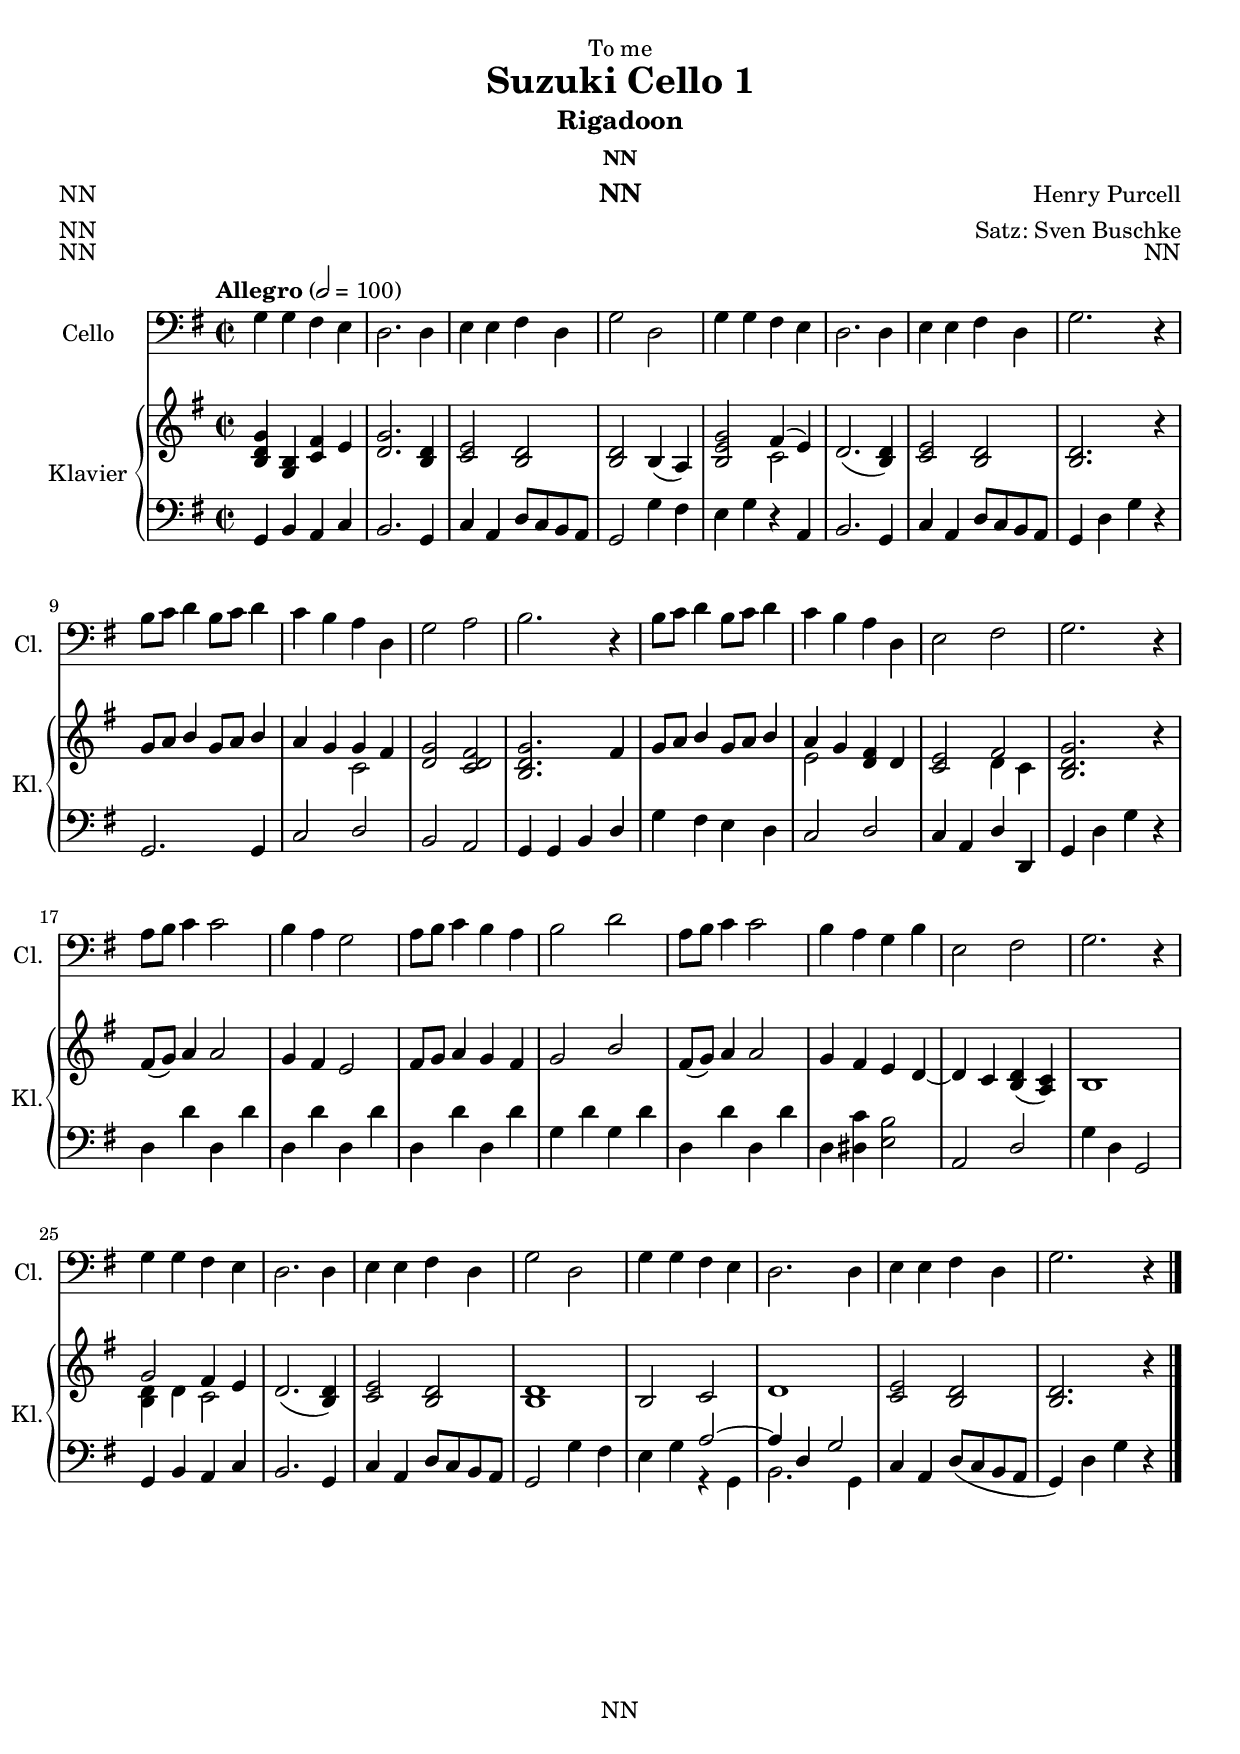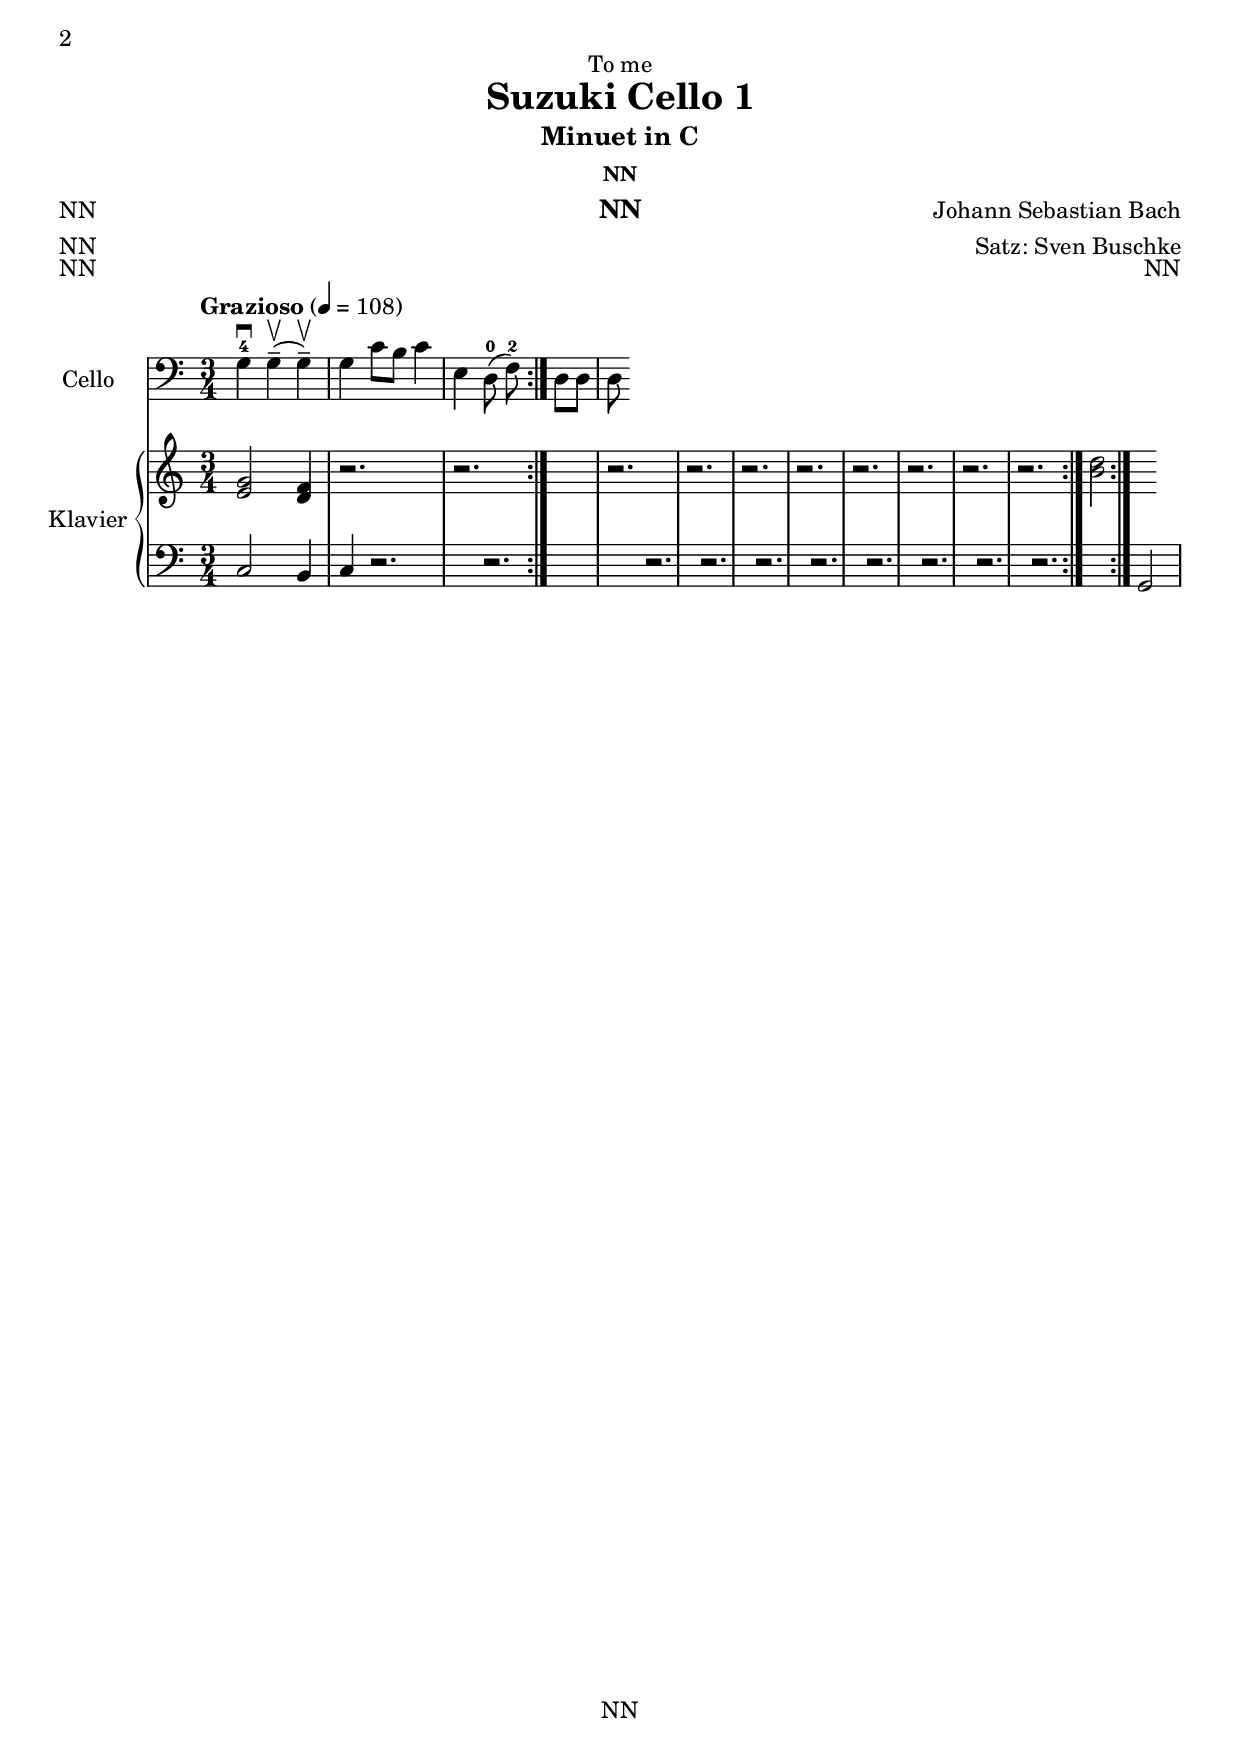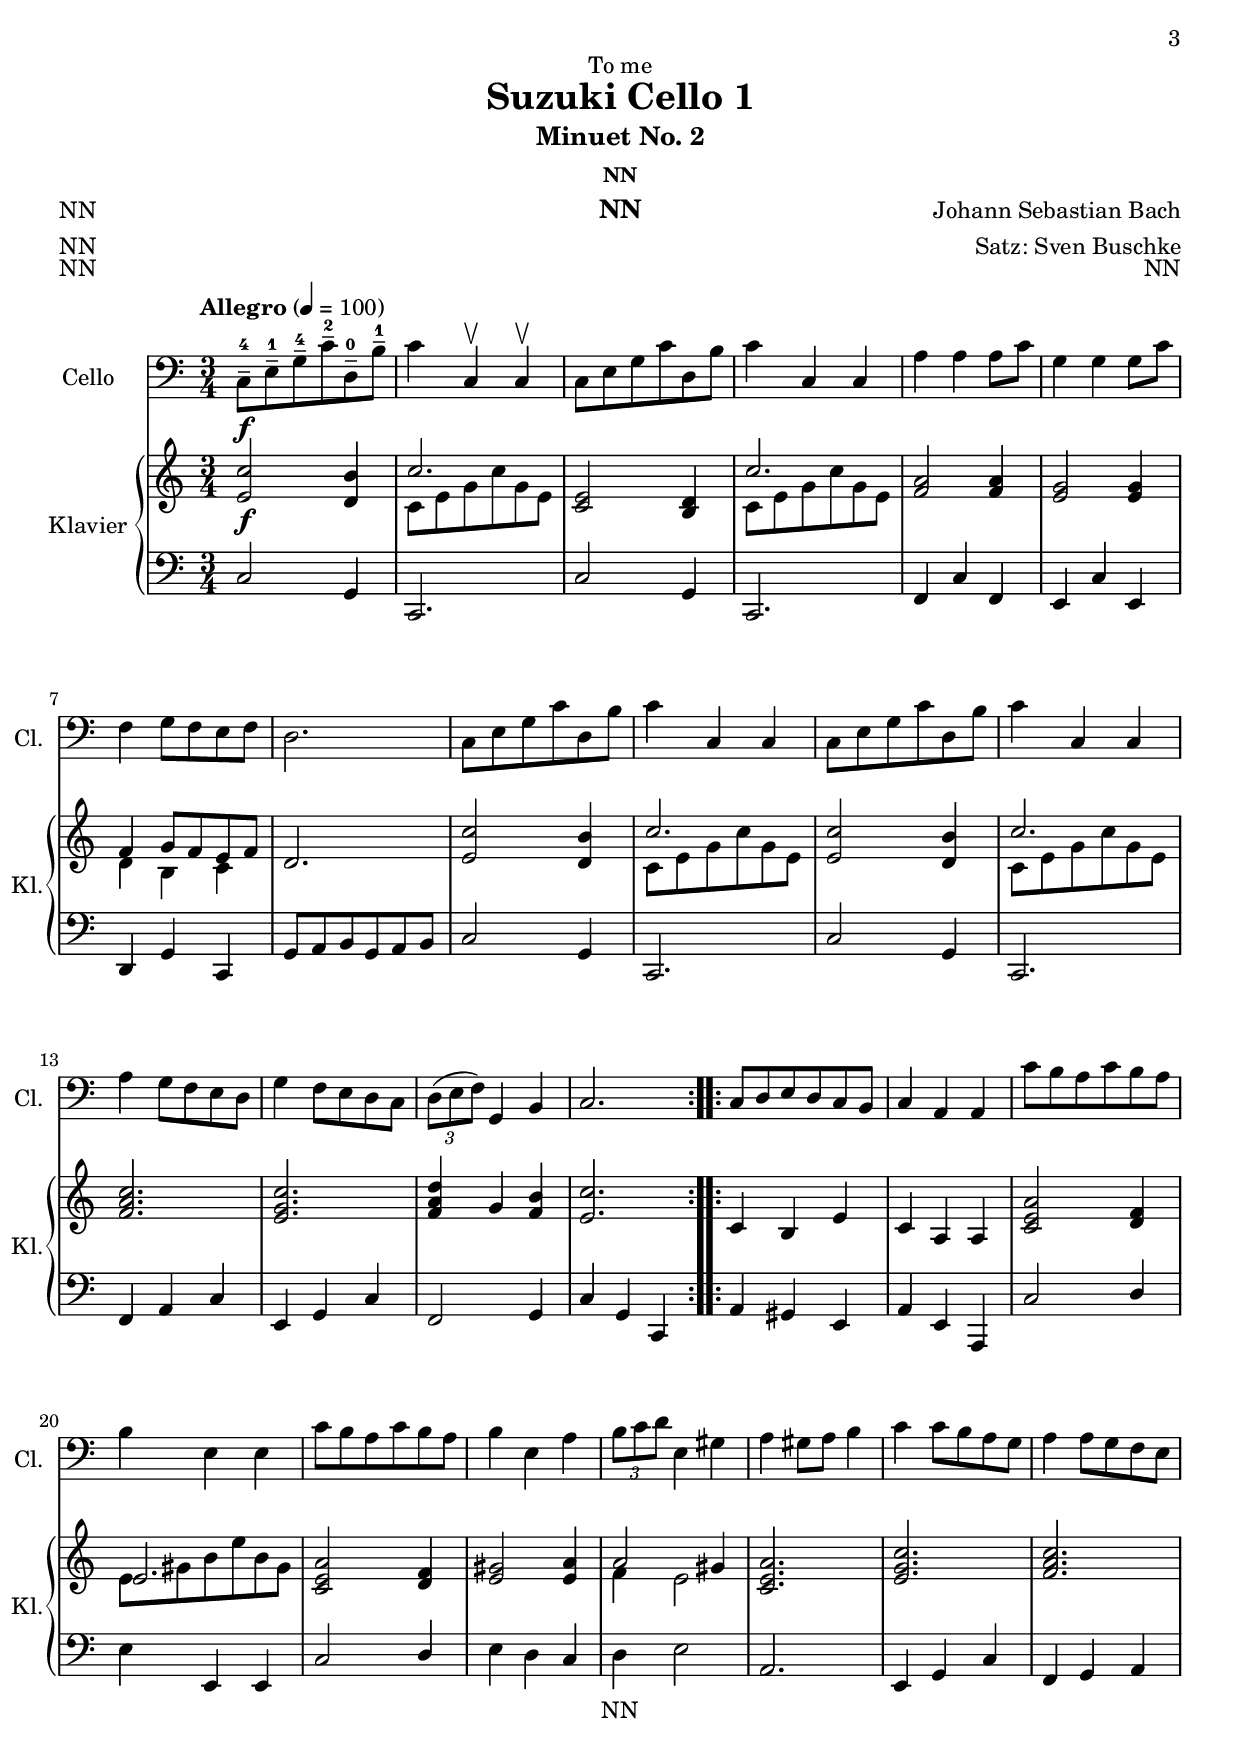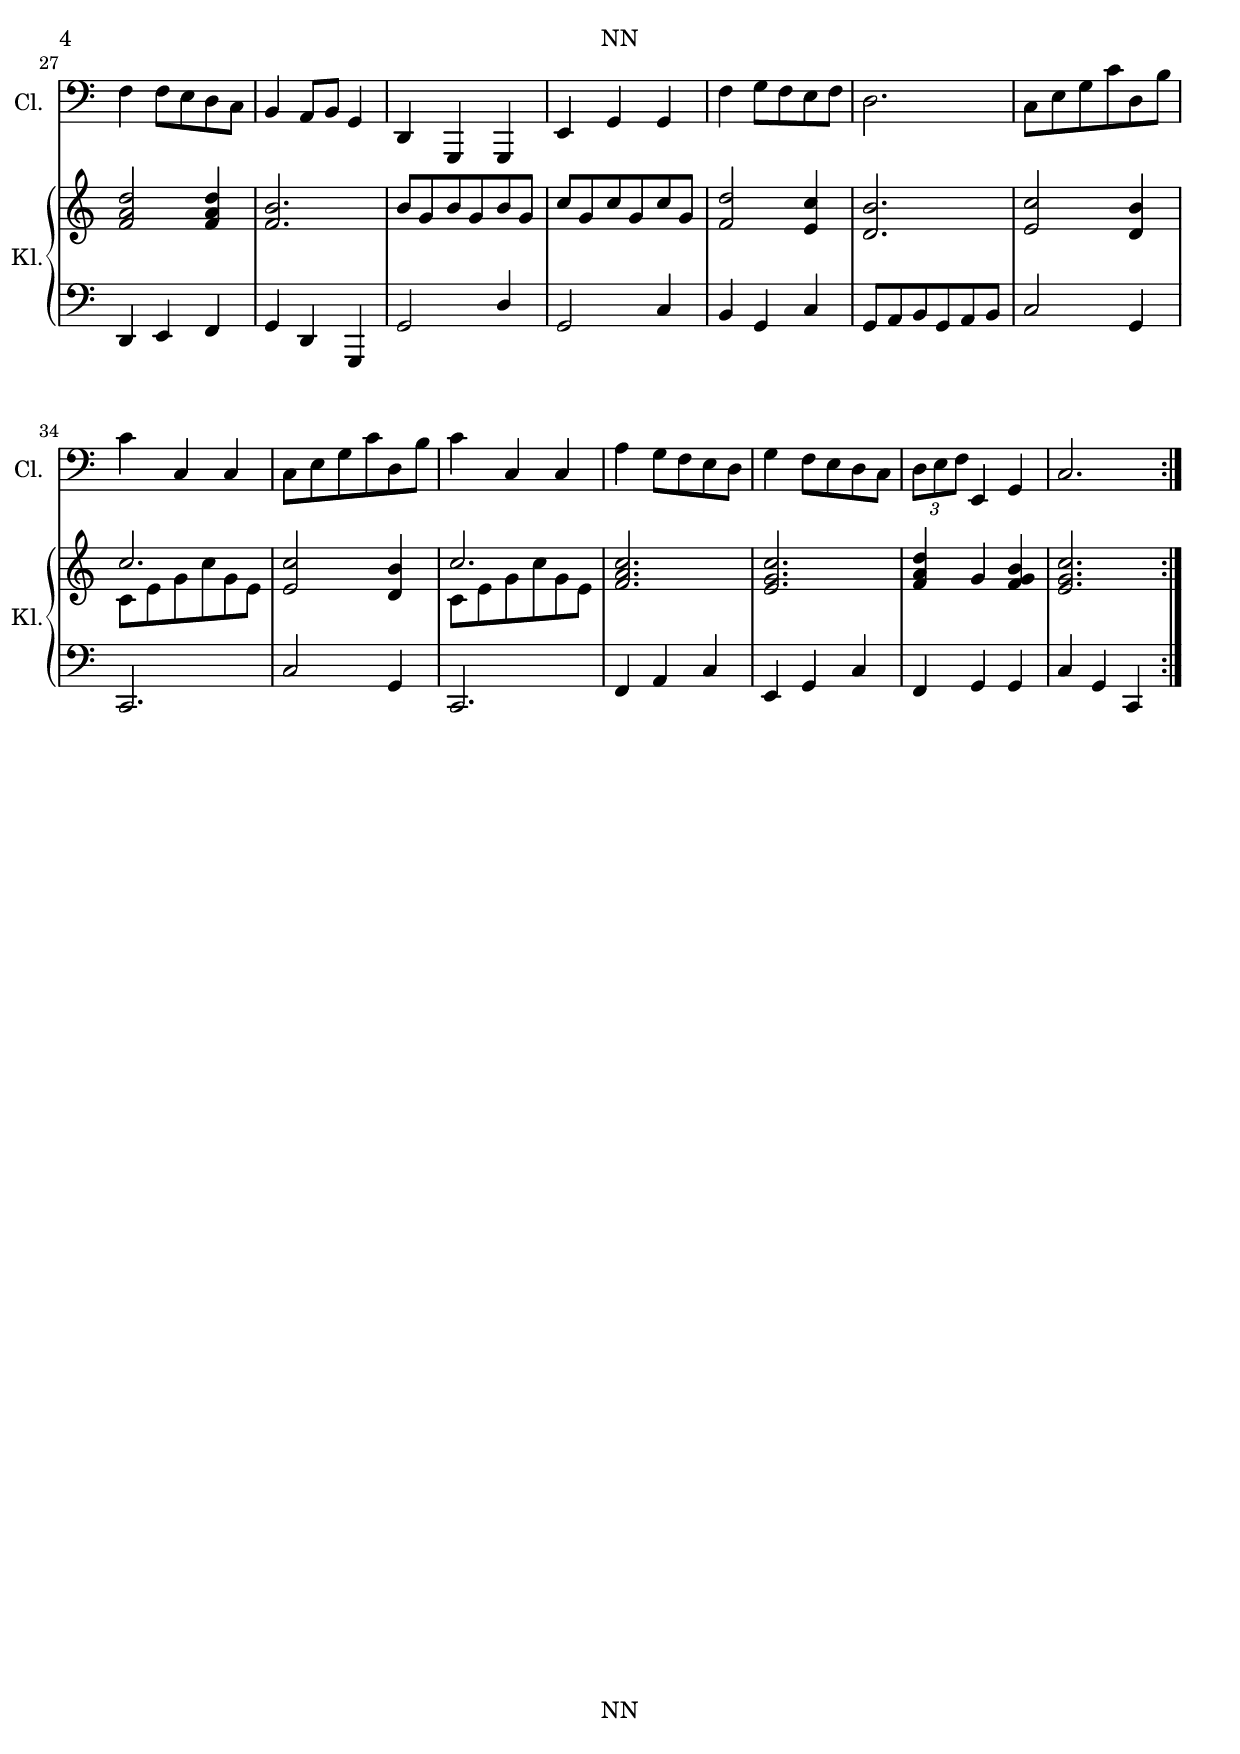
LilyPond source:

\version "2.22.2"
\include "articulate.ly"
\language "english"

\header {
  dedication = "To me"
  title = "Suzuki Cello 1"
  subtitle = "Cello 1"
  subsubtitle = "NN"
  instrument = "NN"
  composer = "Suzuki"
  arranger = "Satz: Sven Buschke"
  poet = "NN"
  meter = "NN"
  piece = "NN"
  opus = "NN"
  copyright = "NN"
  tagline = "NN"
}

\paper {
  #(set-paper-size "a4")
}

\layout {
  \context {
    \Voice
    \consists "Melody_engraver"
    \override Stem #'neutral-direction = #'()
  }
}

globalA = {
  \key g \major
  \time 2/2
  \tempo "Allegro" 2=100
}

scoreACello = \relative c {
  \globalA
  % Music follows here.
  g'4 g fs e
  d2. d4
  e e fs d
  g2 d
  g4 g fs e 
  d2. d4
  e e fs d
  g2. r4
  b8 c d4 b8 c d4
  c b a d,
  g2 a
  b2. r4
  b8 c d4 b8 c d4
  c b a d,
  e2 fs
  g2. r4
  a8 b c4 c2
  b4 a g2
  a8 b c4 b a
  b2 d
  a8 b c4 c2
  b4 a g b
  e,2 fs
  g2. r4
  g g fs e 
  d2. d4
  e e fs d
  g2 d
  g4 g fs e
  d2. d4
  e e fs d
  g2. r4
  \bar "|."
}

scoreARight = \relative c'' {
  \globalA
  % Music follows here.
  <b, d g>4 <b g> <c fs> e
  <d g>2. <b d>4
  <c e>2 <b d>
  <b d> b4( a)
  <b e g>2 <<{fs'4( e)}\\{c2}>>
  d2.( <b d>4)
  <c e>2 <b d>2
  <b d>2. r4
  g'8 a b4 g8 a b4
  a g <<{g fs}\\{c2}>>
  <d g> <c d fs>
  <b d g>2. fs'4
  g8 a b4 g8 a b4
  <<{a4 g}\\{e2}>><d fs>4 d
  <c e>2 <<{fs2}\\{d4 c}>>
  <b d g>2. r4
  fs'8( g) a4 a2
  g4 fs e2
  fs8 g a4 g fs
  g2 b
  fs8( g) a4 a2
  g4 fs e d~
  d c <b d>( <a c>)
  b1
  <<{g'2 fs4 e}\\{<b d>4 d c2}>>
  d2.( <b d>4)
  <c e>2 <b d>
  <b d>1
  b2 c 
  d1
  <c e>2 <b d>
  <b d>2. r4
}

scoreALeft = \relative c' {
  \globalA
  % Music follows here.
  g,4 b a c
  b2. g4
  c a d8 c b a
  g2 g'4 fs
  e g r a,
  b2. g4
  c a d8 c b a
  g4 d' g r
  g,2. g4
  c2 d
  b a
  g4 g b d
  g fs e d
  c2 d 
  c4 a d d,
  g d' g r
  d d' d, d'
  d, d' d, d'
  d, d' d, d'
  g, d' g, d'
  d, d' d, d'
  d, <ds c'> <e b'>2
  a, d
  g4 d g,2
  g4 b a c
  b2. g4
  c a d8 c b a
  g2 g'4 fs
  e g <<{a2~ a4 d, g2}\\{r4 g, b2. g4}>>
  c a d8( c b a
  g4) d' g r
}

scoreACelloPart = \new Staff \with {
  instrumentName = "Cello"
  shortInstrumentName = "Cl."
  midiInstrument = "cello"
} { \clef bass \scoreACello }

scoreAPianoPart = \new PianoStaff \with {
  instrumentName = "Klavier"
  shortInstrumentName = "Kl."
} <<
  \new Staff = "right" \with {
    midiInstrument = "acoustic grand"
  } \scoreARight
  \new Staff = "left" \with {
    midiInstrument = "acoustic grand"
  } { \clef bass \scoreALeft }
>>

\bookpart {
\header {
  subtitle = "Rigadoon"
  subsubtitle = "NN"
  composer = "Henry Purcell"
  meter = "NN"
  piece = "NN"
  opus = "NN"
}
  \score {
    <<
      \scoreACelloPart
      \scoreAPianoPart
    >>
    \layout { }
    \midi { }
  }
}

globalB = {
  \key c \major
  \time 4/4
  \tempo "Allegro" 4=100
}

scoreBCello = \relative c {
  \globalB
  % Music follows here.
  
}

scoreBRight = \relative c'' {
  \globalB
  % Music follows here.
  
}

scoreBLeft = \relative c' {
  \globalB
  % Music follows here.
  
}

scoreBCelloPart = \new Staff \with {
  instrumentName = "Cello"
  shortInstrumentName = "Cl."
  midiInstrument = "cello"
} { \clef bass \scoreBCello }

scoreBPianoPart = \new PianoStaff \with {
  instrumentName = "Klavier"
  shortInstrumentName = "Kl."
} <<
  \new Staff = "right" \with {
    midiInstrument = "acoustic grand"
  } \scoreBRight
  \new Staff = "left" \with {
    midiInstrument = "acoustic grand"
  } { \clef bass \scoreBLeft }
>>

\bookpart {
\header {
  subtitle = "Minuet in C"
  subsubtitle = "NN"
  composer = "Johann Sebastian Bach"
  meter = "NN"
  piece = "NN"
  opus = "NN"
}
  \score {
    <<
      \scoreBCelloPart
      \scoreBPianoPart
    >>
    \layout { }
    \midi { }
  }
}

globalC = {
  \key c \major
  \time 3/4
  \tempo "Grazioso" 4=108
}

scoreCCelloA = \relative c {
  \globalC
  % Music follows here.
  g'4-4\downbow g--\upbow( g--\upbow)
  g c8 b c4
  e, d8-0( f-2)
}

scoreCCelloB = \relative c {
  % Music follows here.
  d d d
}

scoreCRightA = \relative c'' {
  \globalC
  % Music follows here.
  <e, g>2 <d f>4
  r2. r r r r r r r r r
}

scoreCRightB = \relative c'' {
  % Music follows here.
  <b d>2
  
}

scoreCLeftA = \relative c' {
  \globalC
  % Music follows here.
  c,2 b4
  c
  r2. r r r r r r r r r
}

scoreCLeftB = \relative c' {
  % Music follows here.
  g,2
}

scoreCCelloPart = \new Staff \with {
  instrumentName = "Cello"
  shortInstrumentName = "Cl."
  midiInstrument = "cello"
} { \clef bass {\repeat volta 2 {\scoreCCelloA} \scoreCCelloB} }

scoreCPianoPart = \new PianoStaff \with {
  instrumentName = "Klavier"
  shortInstrumentName = "Kl."
} <<
  \new Staff = "right" \with {
    midiInstrument = "acoustic grand"
} {\repeat volta 2 {\scoreCRightA} \scoreCRightB }
  \new Staff = "left" \with {
    midiInstrument = "acoustic grand"
  } { \clef bass {\repeat volta 2 {\scoreCLeftA} \scoreCLeftB} }
>>

scoreCCelloPartMidi = \new Staff \with {
  instrumentName = "Cello"
  shortInstrumentName = "Cl."
  midiInstrument = "cello"
} { \clef bass {\repeat unfold 2 {\scoreCCelloA} \scoreCCelloB} }

scoreCPianoPartMidi = \new PianoStaff \with {
  instrumentName = "Klavier"
  shortInstrumentName = "Kl."
} <<
  \new Staff = "right" \with {
    midiInstrument = "acoustic grand"
} {\repeat unfold 2 {\scoreCRightA} \scoreCRightB }
  \new Staff = "left" \with {
    midiInstrument = "acoustic grand"
  } { \clef bass {\repeat unfold 2 {\scoreCLeftA} \scoreCLeftB} }
>>

\bookpart {
\header {
  subtitle = "Minuet in C"
  subsubtitle = "NN"
  composer = "Johann Sebastian Bach"
  meter = "NN"
  piece = "NN"
  opus = "NN"
}
  \score {
    <<
      \scoreCCelloPart
      \scoreCPianoPart
    >>
    \layout { }
%    \midi { }
  }
  \score {
    \articulate <<
    <<
      \scoreCCelloPartMidi
      \scoreCPianoPartMidi
    >>
    >>
%    \layout { }
    \midi { }
  }
}

globalD = {
  \key c \major
  \time 3/4
  \tempo "Allegro" 4=100
}

scoreDCelloA = \relative c {
  \globalD
  % Music follows here.
  c8---4\f e---1 g---4 c---2 d,---0 b'---1
  c4 c,\upbow c\upbow
  c8 e g c d, b'
  c4 c, c
  a' a a8 c
  g4 g g8 c
  f,4 g8 f e f 
  d2.
  c8 e g c d, b'
  c4 c, c
  c8 e g c d, b'
  c4 c, c
  a' g8 f e d
  g4 f8 e d c
  \tuplet 3/2 {d8( e f)} g,4 b
  c2.
}

scoreDRightA = \relative c'' {
  \globalD
  % Music follows here.
  <e, c'>2\f <d b'>4
  <<{c'2.}\\{c,8 e g c g e}>>
  <e c>2 <d b>4
  <<{c'2.}\\{c,8 e g c g e}>>
  <f a>2<f a>4
  <e g>2<e g>4
  <<{f g8 f e f}\\{d4 b c}>>
  d2.
  <e c'>2<d b'>4
  <<{c'2.}\\{c,8 e g c g e}>>
  <e c'>2<d b'>4
  <<{c'2.}\\{c,8 e g c g e}>>
  <f a c>2.
  <e g c>
  <f a d>4 g <f b>
  <e c'>2.
}

scoreDLeftA = \relative c' {
  \globalD
  % Music follows here.
  c,2 g4
  c,2.
  c'2 g4
  c,2.
  f4 c' f,
  e c' e,
  d g c,
  g'8 a b g a b
  c2 g4
  c,2.
  c'2 g4
  c,2.
  f4 a c
  e, g c
  f,2 g4
  c g c,
}

scoreDCelloB = \relative c {
  % Music follows here.
  c8 d e d c b
  c4 a a 
  c'8 b a c b a
  b4 e, e
  c'8 b a c b a
  b4 e, a
  \tuplet 3/2 {b8 c d} e,4 gs
  a gs8 a b4
  c c8 b a g
  a4 a8 g f e
  f4 f8 e d c
  b4 a8 b g4
  d g, g
  e' g g
  f' g8 f e f
  d2.
  c8 e g c d, b'
  c4 c, c
  c8 e g c d, b'
  c4 c, c
  a' g8 f e d 
  g4 f8 e d c 
  \tuplet 3/2 {d8 e f} e,4 g
  c2.
}

scoreDRightB = \relative c'' {
  % Music follows here.
  c,4 b e
  c a a 
  <c e a>2 <d f>4
  <<{e2.}\\{e8 gs b e b gs}>>
  <c, e a>2<d f>4
  <e gs>2<e a>4
  <<{a2 gs4}\\{f4 e2}>>
  <c e a>2.
  <e g c>
  <f a c>
  <f a d>2<f a d>4
  <f b>2.
  b8 g b g b g
  c g c g c g 
  <f d'>2<e c'>4
  <d b'>2.
  <e c'>2<d b'>4
  <<{c'2.}\\{c,8 e g c g e}>>
  <e c'>2<d b'>4
  <<{c'2.}\\{c,8 e g c g e}>>
  <f a c>2.
  <e g c>
  <f a d>4 g <f g b>4
  <e g c>2.
}

scoreDLeftB = \relative c' {
  % Music follows here.
  a,4 gs e
  a e a,
  c'2 d4
  e e, e
  c'2 d4
  e d c
  d e2
  a,2.
  e4 g c
  f, g a
  d, e f
  g d g,
  g'2 d'4
  g,2 c4
  b g c
  g8 a b g a b
  c2 g4
  c,2.
  c'2 g4
  c,2.
  f4 a c
  e, g c
  f, g g
  c g c,
}

scoreDCelloPart = \new Staff \with {
  instrumentName = "Cello"
  shortInstrumentName = "Cl."
  midiInstrument = "cello"
} { \clef bass {\repeat volta 2 {\scoreDCelloA} \repeat volta 2 {\scoreDCelloB} } }

scoreDPianoPart = \new PianoStaff \with {
  instrumentName = "Klavier"
  shortInstrumentName = "Kl."
} <<
  \new Staff = "right" \with {
    midiInstrument = "acoustic grand"
  } {\repeat volta 2 {\scoreDRightA} \repeat volta 2 {\scoreDRightB} }
  \new Staff = "left" \with {
    midiInstrument = "acoustic grand"
  } { \clef bass {\repeat volta 2 {\scoreDLeftA} \repeat volta 2 {\scoreDLeftB}} }
>>

scoreDCelloPartMidi = \new Staff \with {
  instrumentName = "Cello"
  shortInstrumentName = "Cl."
  midiInstrument = "cello"
} { \clef bass {\repeat unfold 2 {\scoreDCelloA} \repeat unfold 2 {\scoreDCelloB} } }

scoreDPianoPartMidi = \new PianoStaff \with {
  instrumentName = "Klavier"
  shortInstrumentName = "Kl."
} <<
  \new Staff = "right" \with {
    midiInstrument = "acoustic grand"
  } {\repeat unfold 2 {\scoreDRightA} \repeat unfold 2 {\scoreDRightB} }
  \new Staff = "left" \with {
    midiInstrument = "acoustic grand"
  } { \clef bass {\repeat unfold 2 {\scoreDLeftA} \repeat unfold 2 {\scoreDLeftB}} }
>>

\bookpart {
\header {
  subtitle = "Minuet No. 2"
  subsubtitle = "NN"
  composer = "Johann Sebastian Bach"
  meter = "NN"
  piece = "NN"
  opus = "NN"
}
  \score {
    <<
      \scoreDCelloPart
      \scoreDPianoPart
    >>
    \layout { }
%    \midi { }
  }
  \score {
    \articulate
    <<
    <<
      \scoreDCelloPart
      \scoreDPianoPart
    >>
    >>
%    \layout { }
    \midi { }
  }
}
